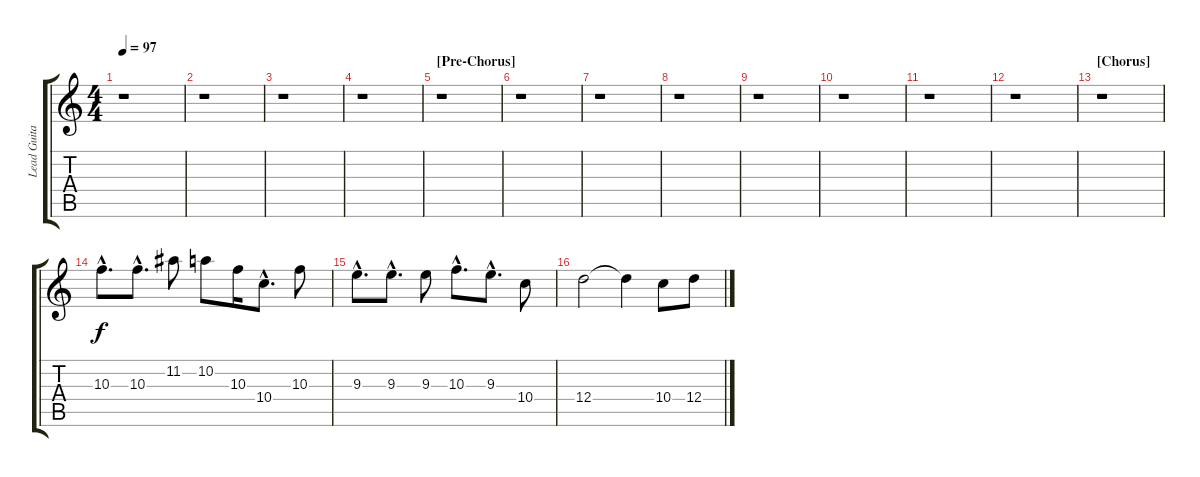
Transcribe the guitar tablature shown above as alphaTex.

\track ("Lead Guitar 2" "Lead Guita") {instrument overdrivenguitar}
\staff {score tabs}
\tuning (E4 B3 G3 D3 A2 E2) {hide}
\ts (4 4)
\tempo 97
\clef g2
\ks c
r.1{dy p} |
r.1 |
r.1 |
r.1 |
\section ("" "[Pre-Chorus]")
r.1 |
r.1 |
r.1 |
r.1 |
r.1 |
r.1 |
r.1 |
r.1 |
\section ("" "[Chorus]")
r.1 |
10.3{hac}.8{d dy f volume 12} 10.3{hac}.8{d} 11.2.8 10.2.8 10.3.16 10.4{hac}.8{d} 10.3.8 |
9.3{hac}.8{d} 9.3{hac}.8{d} 9.3.8 10.3{hac}.8{d} 9.3{hac}.8{d} 10.4.8 |
12.4.2 12.4{t}.4 10.4.8 12.4.8
